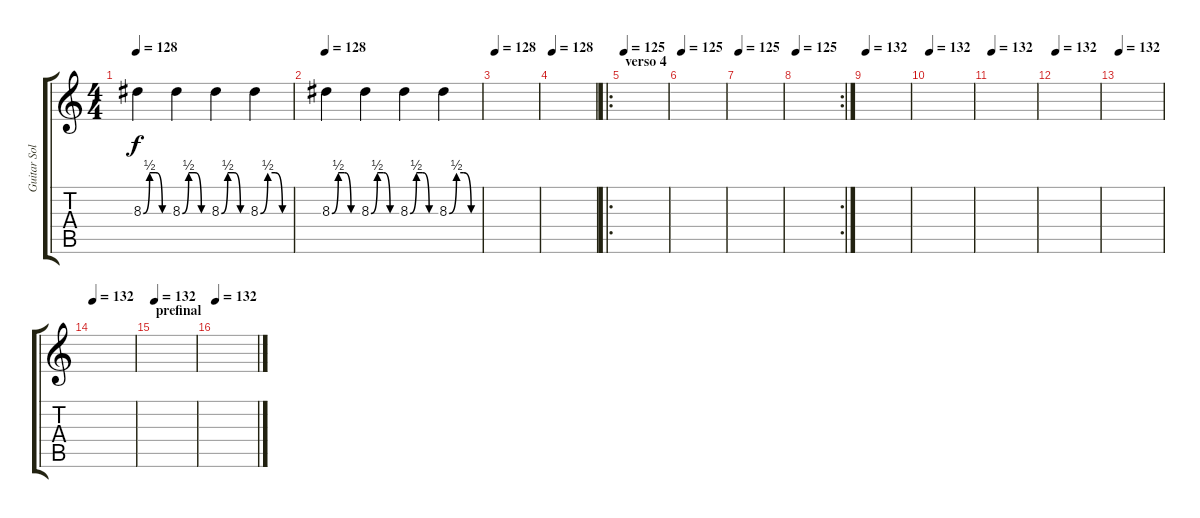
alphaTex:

\track ("Guitar Solo" "Guitar Sol") {instrument electricguitarjazz}
\staff {score tabs}
\tuning (E4 B3 G3 D3 A2 E2) {hide}
\ts (4 4)
\tempo 128
\clef g2
\ks c
8.3{be (custom 0 0 15 2 30 2 45 0 60 0)}.4{dy f} 8.3{be (custom 0 0 15 2 30 2 45 0 60 0)}.4 8.3{be (custom 0 0 15 2 30 2 45 0 60 0)}.4 8.3{be (custom 0 0 15 2 30 2 45 0 60 0)}.4 |
\tempo 128
8.3{be (custom 0 0 15 2 30 2 45 0 60 0)}.4 8.3{be (custom 0 0 15 2 30 2 45 0 60 0)}.4 8.3{be (custom 0 0 15 2 30 2 45 0 60 0)}.4 8.3{be (custom 0 0 15 2 30 2 45 0 60 0)}.4 |
\tempo 128
|
\tempo 128
|
\ro
\section ("" "verso 4")
\tempo 125
|
\tempo 125
|
\tempo 125
|
\rc 2
\tempo 125
|
\tempo 132
|
\tempo 132
|
\tempo 132
|
\tempo 132
|
\tempo 132
|
\tempo 132
|
\section ("" "prefinal")
\tempo 132
|
\tempo 132
